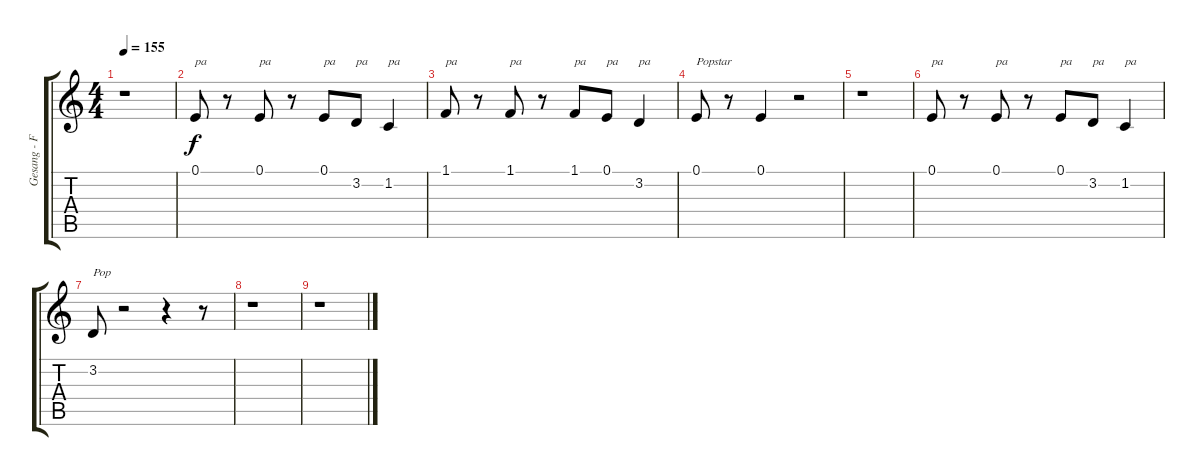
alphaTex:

\track ("Gesang - Farin Urlaub" "Gesang - F") {instrument sopranosax}
\staff {score tabs}
\tuning (E4 B3 G3 D3 A2 E2) {hide}
\ts (4 4)
\tempo 155
\clef g2
\ks c
r.1{dy f} |
0.1.8{txt "pa"} r.8 0.1.8{txt "pa"} r.8 0.1.8{txt "pa"} 3.2.8{txt "pa"} 1.2.4{txt "pa"} |
1.1.8{txt "pa"} r.8 1.1.8{txt "pa"} r.8 1.1.8{txt "pa"} 0.1.8{txt "pa"} 3.2.4{txt "pa"} |
0.1.8{txt "Popstar"} r.8 0.1.4 r.2 |
r.1 |
0.1.8{txt "pa"} r.8 0.1.8{txt "pa"} r.8 0.1.8{txt "pa"} 3.2.8{txt "pa"} 1.2.4{txt "pa"} |
3.2.8{txt "Pop"} r.2 r.4 r.8 |
r.1 |
r.1
